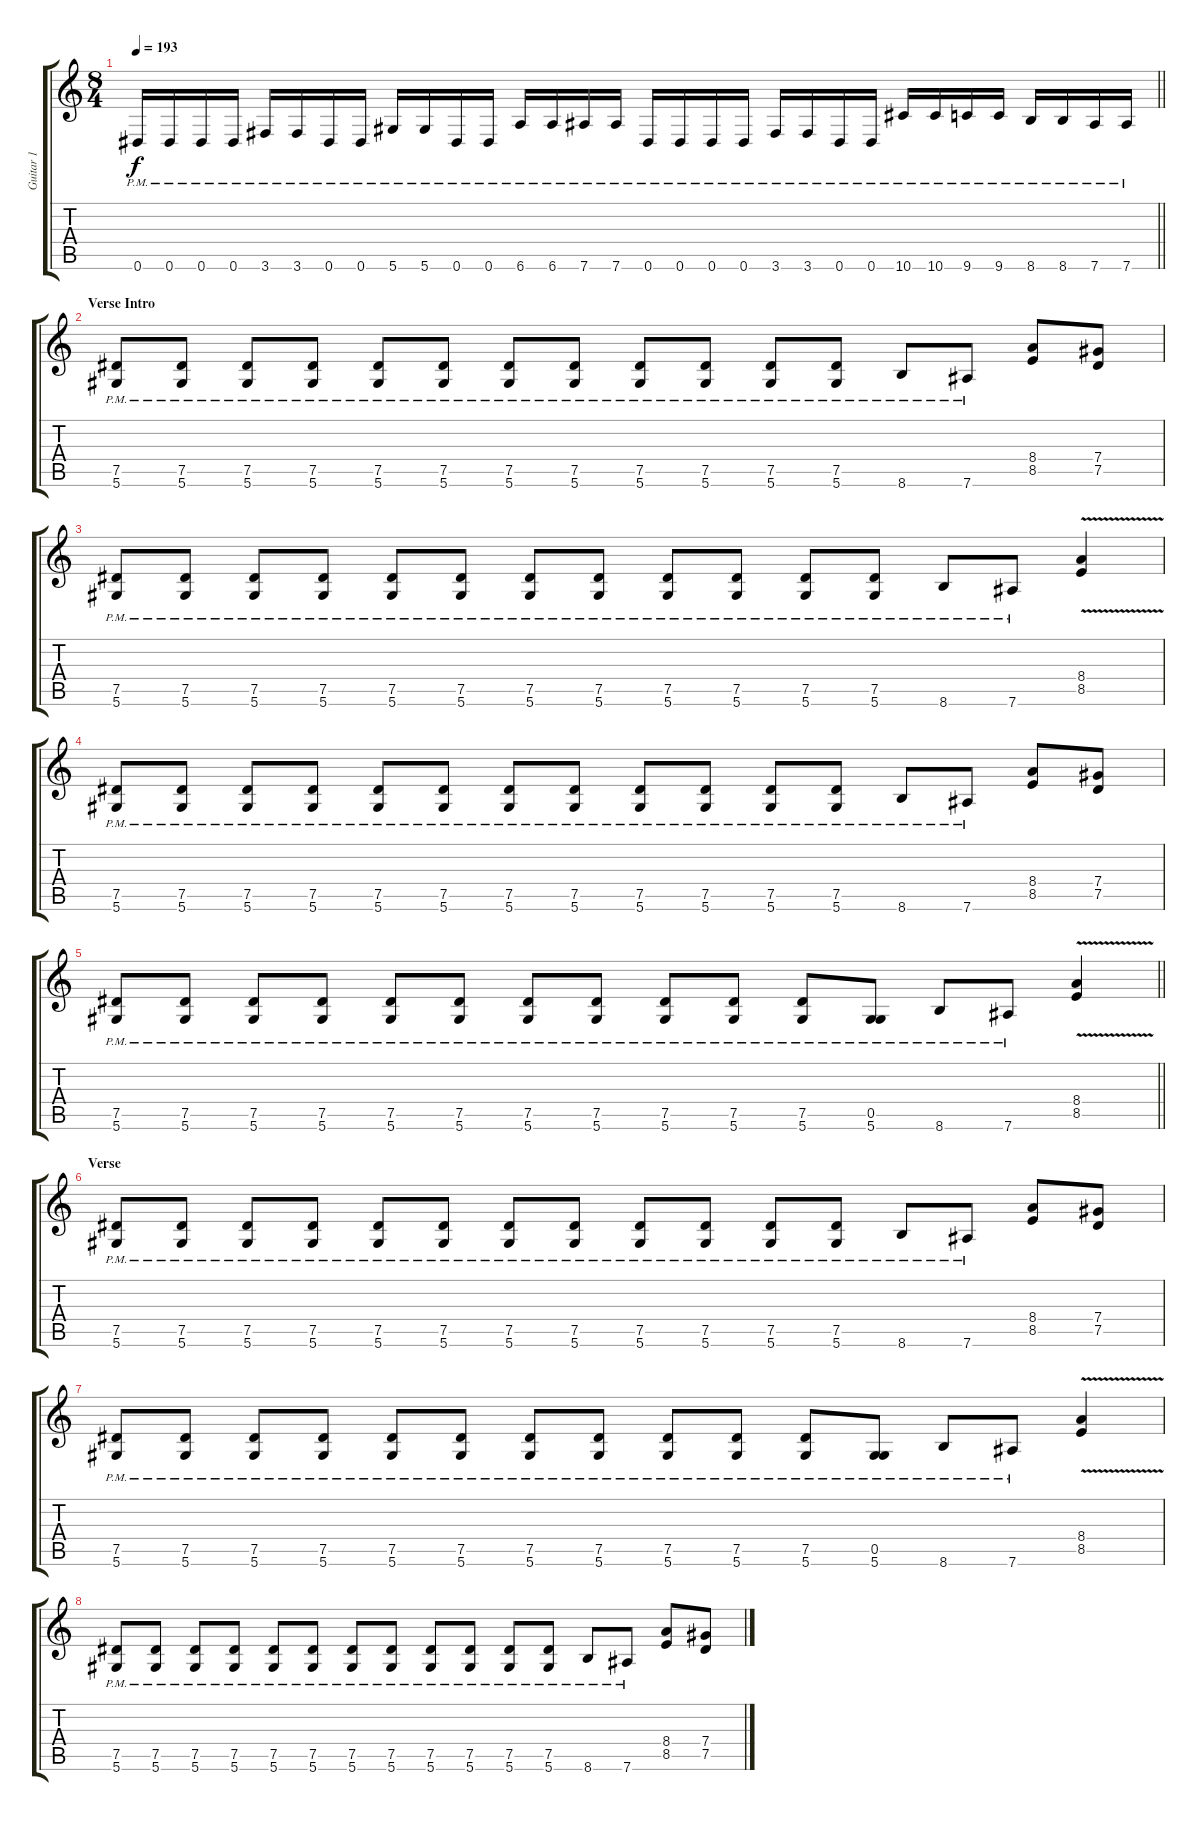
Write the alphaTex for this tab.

\track ("Guitar 1" "Guitar 1") {instrument distortionguitar}
\staff {score tabs}
\tuning (Eb4 Bb3 Gb3 Db3 Ab2 Eb2) {hide}
\ts (8 4)
\tempo 193
\clef g2
\barLineRight lightlight
\ks c
0.6{pm}.16{dy f} 0.6{pm}.16 0.6{pm}.16 0.6{pm}.16 3.6{pm}.16 3.6{pm}.16 0.6{pm}.16 0.6{pm}.16 5.6{pm}.16 5.6{pm}.16 0.6{pm}.16 0.6{pm}.16 6.6{pm}.16 6.6{pm}.16 7.6{pm}.16 7.6{pm}.16 0.6{pm}.16 0.6{pm}.16 0.6{pm}.16 0.6{pm}.16 3.6{pm}.16 3.6{pm}.16 0.6{pm}.16 0.6{pm}.16 10.6{pm}.16 10.6{pm}.16 9.6{pm}.16 9.6{pm}.16 8.6{pm}.16 8.6{pm}.16 7.6{pm}.16 7.6{pm}.16 |
\section ("" "Verse Intro")
(7.5{pm} 5.6{pm}).8 (7.5{pm} 5.6{pm}).8 (7.5{pm} 5.6{pm}).8 (7.5{pm} 5.6{pm}).8 (7.5{pm} 5.6{pm}).8 (7.5{pm} 5.6{pm}).8 (7.5{pm} 5.6{pm}).8 (7.5{pm} 5.6{pm}).8 (7.5{pm} 5.6{pm}).8 (7.5{pm} 5.6{pm}).8 (7.5{pm} 5.6{pm}).8 (7.5{pm} 5.6).8 8.6{pm}.8 7.6{pm}.8 (8.4 8.5).8 (7.4 7.5).8 |
(7.5{pm} 5.6{pm}).8 (7.5{pm} 5.6{pm}).8 (7.5{pm} 5.6{pm}).8 (7.5{pm} 5.6{pm}).8 (7.5{pm} 5.6{pm}).8 (7.5{pm} 5.6{pm}).8 (7.5{pm} 5.6{pm}).8 (7.5{pm} 5.6{pm}).8 (7.5{pm} 5.6{pm}).8 (7.5{pm} 5.6{pm}).8 (7.5{pm} 5.6{pm}).8 (7.5{pm} 5.6).8 8.6{pm}.8 7.6{pm}.8 (8.4{v} 8.5{v}).4 |
(7.5{pm} 5.6{pm}).8 (7.5{pm} 5.6{pm}).8 (7.5{pm} 5.6{pm}).8 (7.5{pm} 5.6{pm}).8 (7.5{pm} 5.6{pm}).8 (7.5{pm} 5.6{pm}).8 (7.5{pm} 5.6{pm}).8 (7.5{pm} 5.6{pm}).8 (7.5{pm} 5.6{pm}).8 (7.5{pm} 5.6{pm}).8 (7.5{pm} 5.6{pm}).8 (7.5{pm} 5.6{pm}).8 8.6{pm}.8 7.6{pm}.8 (8.4 8.5).8 (7.4 7.5).8 |
\barLineRight lightlight
(7.5{pm} 5.6{pm}).8 (7.5{pm} 5.6{pm}).8 (7.5{pm} 5.6{pm}).8 (7.5{pm} 5.6{pm}).8 (7.5{pm} 5.6{pm}).8 (7.5{pm} 5.6{pm}).8 (7.5{pm} 5.6{pm}).8 (7.5{pm} 5.6{pm}).8 (7.5{pm} 5.6{pm}).8 (7.5{pm} 5.6{pm}).8 (7.5{pm} 5.6{pm}).8 (0.5{pm} 5.6).8 8.6{pm}.8 7.6{pm}.8 (8.4{v} 8.5{v}).4 |
\section ("" "Verse")
(7.5{pm} 5.6{pm}).8 (7.5{pm} 5.6{pm}).8 (7.5{pm} 5.6{pm}).8 (7.5{pm} 5.6{pm}).8 (7.5{pm} 5.6{pm}).8 (7.5{pm} 5.6{pm}).8 (7.5{pm} 5.6{pm}).8 (7.5{pm} 5.6{pm}).8 (7.5{pm} 5.6{pm}).8 (7.5{pm} 5.6{pm}).8 (7.5{pm} 5.6{pm}).8 (7.5{pm} 5.6{pm}).8 8.6{pm}.8 7.6{pm}.8 (8.4 8.5).8 (7.4 7.5).8 |
(7.5{pm} 5.6{pm}).8 (7.5{pm} 5.6{pm}).8 (7.5{pm} 5.6{pm}).8 (7.5{pm} 5.6{pm}).8 (7.5{pm} 5.6{pm}).8 (7.5{pm} 5.6{pm}).8 (7.5{pm} 5.6{pm}).8 (7.5{pm} 5.6{pm}).8 (7.5{pm} 5.6{pm}).8 (7.5{pm} 5.6{pm}).8 (7.5{pm} 5.6{pm}).8 (0.5{pm} 5.6).8 8.6{pm}.8 7.6{pm}.8 (8.4{v} 8.5{v}).4 |
(7.5{pm} 5.6{pm}).8 (7.5{pm} 5.6{pm}).8 (7.5{pm} 5.6{pm}).8 (7.5{pm} 5.6{pm}).8 (7.5{pm} 5.6{pm}).8 (7.5{pm} 5.6{pm}).8 (7.5{pm} 5.6{pm}).8 (7.5{pm} 5.6{pm}).8 (7.5{pm} 5.6{pm}).8 (7.5{pm} 5.6{pm}).8 (7.5{pm} 5.6{pm}).8 (7.5{pm} 5.6{pm}).8 8.6{pm}.8 7.6{pm}.8 (8.4 8.5).8 (7.4 7.5).8
